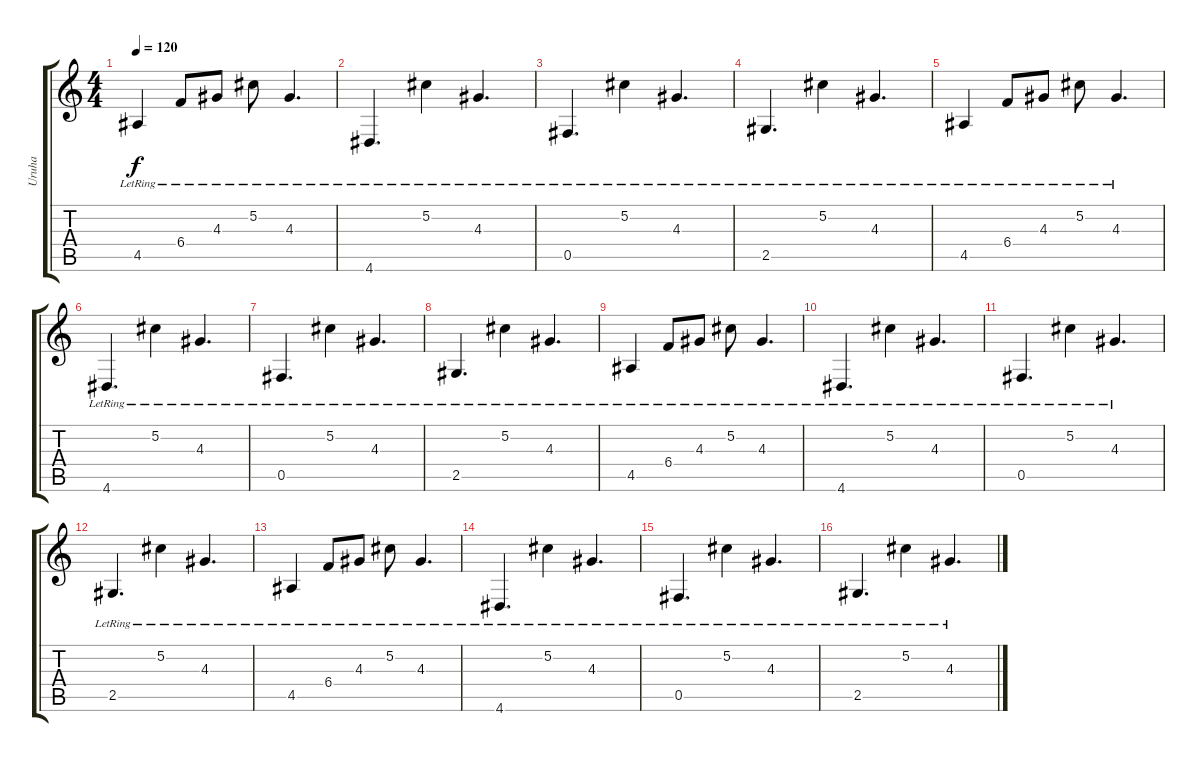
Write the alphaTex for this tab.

\track ("Uruha" "Uruha") {instrument overdrivenguitar}
\staff {score tabs}
\tuning (Db4 Ab3 E3 B2 Gb2 B1) {hide}
\ts (4 4)
\tempo 120
\clef g2
\ks c
4.5{lr}.4{dy f} 6.4{lr}.8 4.3{lr}.8 5.2{lr}.8 4.3{lr}.4{d} |
4.6{lr}.4{d} 5.2{lr}.4 4.3{lr}.4{d} |
0.5{lr}.4{d} 5.2{lr}.4 4.3{lr}.4{d} |
2.5{lr}.4{d} 5.2{lr}.4 4.3{lr}.4{d} |
4.5{lr}.4 6.4{lr}.8 4.3{lr}.8 5.2{lr}.8 4.3{lr}.4{d} |
4.6{lr}.4{d} 5.2{lr}.4 4.3{lr}.4{d} |
0.5{lr}.4{d} 5.2{lr}.4 4.3{lr}.4{d} |
2.5{lr}.4{d} 5.2{lr}.4 4.3{lr}.4{d} |
4.5{lr}.4 6.4{lr}.8 4.3{lr}.8 5.2{lr}.8 4.3{lr}.4{d} |
4.6{lr}.4{d} 5.2{lr}.4 4.3{lr}.4{d} |
0.5{lr}.4{d} 5.2{lr}.4 4.3{lr}.4{d} |
2.5{lr}.4{d} 5.2{lr}.4 4.3{lr}.4{d} |
4.5{lr}.4 6.4{lr}.8 4.3{lr}.8 5.2{lr}.8 4.3{lr}.4{d} |
4.6{lr}.4{d} 5.2{lr}.4 4.3{lr}.4{d} |
0.5{lr}.4{d} 5.2{lr}.4 4.3{lr}.4{d} |
2.5{lr}.4{d} 5.2{lr}.4 4.3{lr}.4{d}
